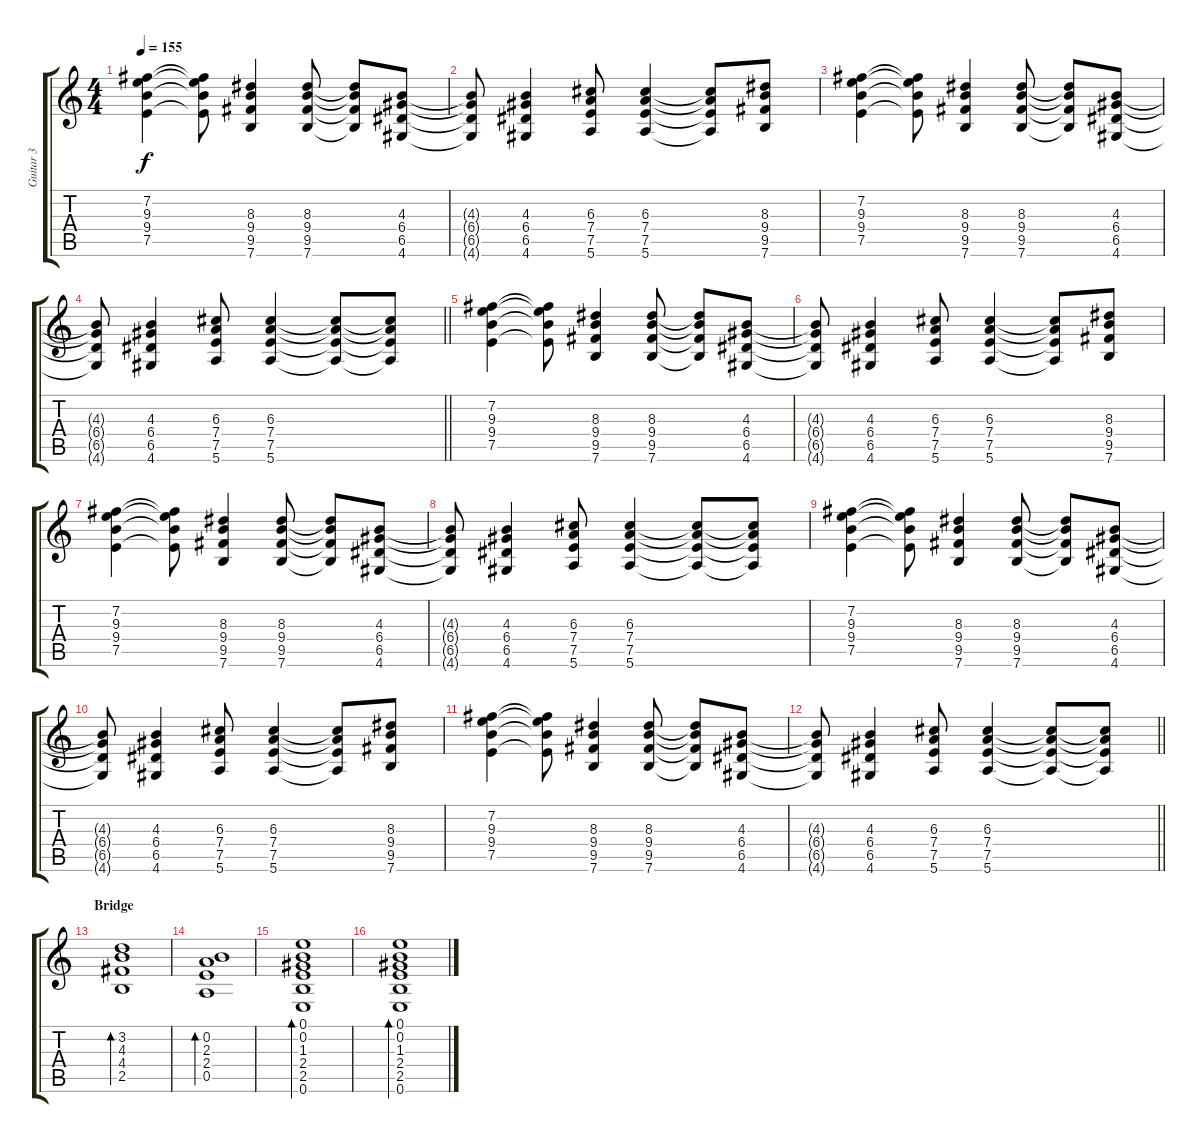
\track ("Guitar 3" "Guitar 3") {instrument electricguitarclean}
\staff {score tabs}
\tuning (E4 B3 G3 D3 A2 E2) {hide}
\ts (4 4)
\tempo 155
\clef g2
\ks c
(7.2 9.3 9.4 7.5).4{dy f} (7.2{t} 9.3{t} 9.4{t} 7.5{t}).8 (8.3 9.4 9.5 7.6).4 (8.3 9.4 9.5 7.6).8 (8.3{t} 9.4{t} 9.5{t} 7.6{t}).8 (4.3 6.4 6.5 4.6).8 |
(4.3{t} 6.4{t} 6.5{t} 4.6{t}).8 (4.3 6.4 6.5 4.6).4 (6.3 7.4 7.5 5.6).8 (6.3 7.4 7.5 5.6).4 (6.3{t} 7.4{t} 7.5{t} 5.6{t}).8 (8.3 9.4 9.5 7.6).8 |
(7.2 9.3 9.4 7.5).4 (7.2{t} 9.3{t} 9.4{t} 7.5{t}).8 (8.3 9.4 9.5 7.6).4 (8.3 9.4 9.5 7.6).8 (8.3{t} 9.4{t} 9.5{t} 7.6{t}).8 (4.3 6.4 6.5 4.6).8 |
\barLineRight lightlight
(4.3{t} 6.4{t} 6.5{t} 4.6{t}).8 (4.3 6.4 6.5 4.6).4 (6.3 7.4 7.5 5.6).8 (6.3 7.4 7.5 5.6).4 (6.3{t} 7.4{t} 7.5{t} 5.6{t}).8 (6.3{t} 7.4{t} 7.5{t} 5.6{t}).8 |
(7.2 9.3 9.4 7.5).4 (7.2{t} 9.3{t} 9.4{t} 7.5{t}).8 (8.3 9.4 9.5 7.6).4 (8.3 9.4 9.5 7.6).8 (8.3{t} 9.4{t} 9.5{t} 7.6{t}).8 (4.3 6.4 6.5 4.6).8 |
(4.3{t} 6.4{t} 6.5{t} 4.6{t}).8 (4.3 6.4 6.5 4.6).4 (6.3 7.4 7.5 5.6).8 (6.3 7.4 7.5 5.6).4 (6.3{t} 7.4{t} 7.5{t} 5.6{t}).8 (8.3 9.4 9.5 7.6).8 |
(7.2 9.3 9.4 7.5).4 (7.2{t} 9.3{t} 9.4{t} 7.5{t}).8 (8.3 9.4 9.5 7.6).4 (8.3 9.4 9.5 7.6).8 (8.3{t} 9.4{t} 9.5{t} 7.6{t}).8 (4.3 6.4 6.5 4.6).8 |
(4.3{t} 6.4{t} 6.5{t} 4.6{t}).8 (4.3 6.4 6.5 4.6).4 (6.3 7.4 7.5 5.6).8 (6.3 7.4 7.5 5.6).4 (6.3{t} 7.4{t} 7.5{t} 5.6{t}).8 (6.3{t} 7.4{t} 7.5{t} 5.6{t}).8 |
(7.2 9.3 9.4 7.5).4 (7.2{t} 9.3{t} 9.4{t} 7.5{t}).8 (8.3 9.4 9.5 7.6).4 (8.3 9.4 9.5 7.6).8 (8.3{t} 9.4{t} 9.5{t} 7.6{t}).8 (4.3 6.4 6.5 4.6).8 |
(4.3{t} 6.4{t} 6.5{t} 4.6{t}).8 (4.3 6.4 6.5 4.6).4 (6.3 7.4 7.5 5.6).8 (6.3 7.4 7.5 5.6).4 (6.3{t} 7.4{t} 7.5{t} 5.6{t}).8 (8.3 9.4 9.5 7.6).8 |
(7.2 9.3 9.4 7.5).4 (7.2{t} 9.3{t} 9.4{t} 7.5{t}).8 (8.3 9.4 9.5 7.6).4 (8.3 9.4 9.5 7.6).8 (8.3{t} 9.4{t} 9.5{t} 7.6{t}).8 (4.3 6.4 6.5 4.6).8 |
\barLineRight lightlight
(4.3{t} 6.4{t} 6.5{t} 4.6{t}).8 (4.3 6.4 6.5 4.6).4 (6.3 7.4 7.5 5.6).8 (6.3 7.4 7.5 5.6).4 (6.3{t} 7.4{t} 7.5{t} 5.6{t}).8 (6.3{t} 7.4{t} 7.5{t} 5.6{t}).8 |
\section ("" "Bridge")
(3.2 4.3 4.4 2.5).1{bd 120} |
(0.2 2.3 2.4 0.5).1{bd 120} |
(0.1 0.2 1.3 2.4 2.5 0.6).1{bd 120} |
(0.1 0.2 1.3 2.4 2.5 0.6).1{bd 120}
